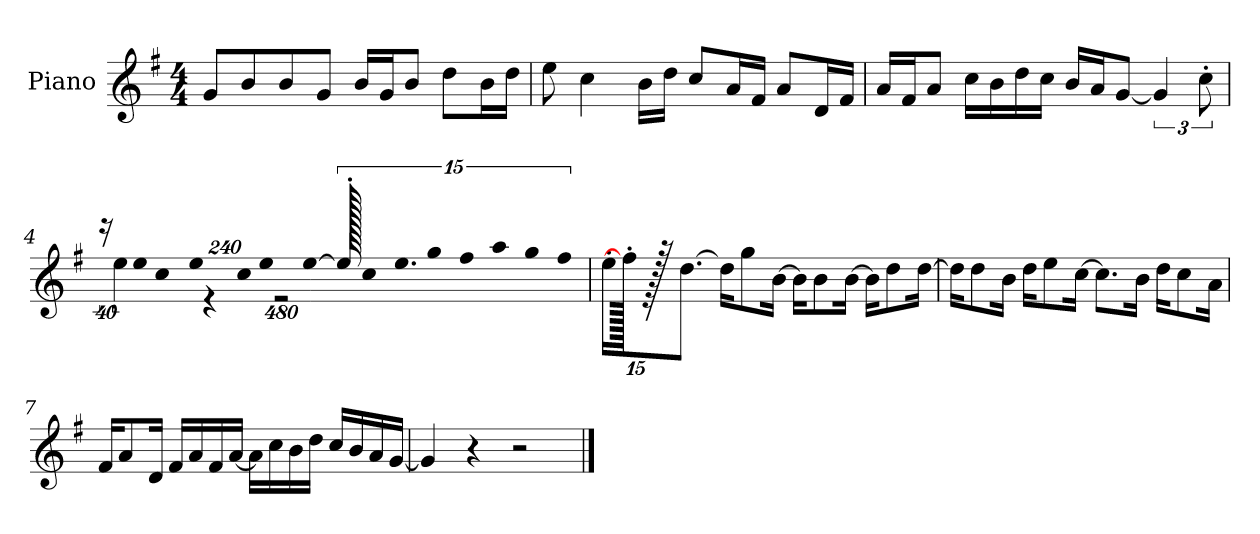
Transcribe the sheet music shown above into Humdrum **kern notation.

**kern
*part1
*staff1
*I"Piano
*I'P-no
*clefG2
*k[f#]
*M4/4
*MM90
=1
8g/L
8b/
8b/
8g/J
16b/LL
16g/J
8b/J
8dd\L
16b\L
16dd\JJ
=2
8ee\
4cc\
16b\LL
16dd\JJ
8cc/L
16a/L
16f#/JJ
8a/L
16d/L
16f#/JJ
=3
16a/LL
16f#/J
8a/J
16cc\LL
16b\
16dd\
16cc\JJ
16b/LL
16a/J
[8g/J
6g/]
12cc'\
!!LO:LB:g=z
=4
!LO:N:vis=32
*^
640%23r	960ryy
.	4ee'\
!LO:N:vis=16	!
1920%137ee/LL	.
!LO:N:vis=32	!
640%23cc/JK	.
!LO:N:vis=8	!
960%137ee/	.
.	4r
!LO:N:vis=16	!
1920%137cc/L	.
!LO:N:vis=32	!
640%23ee/K	.
[384%41ee/J	.
1920ee'/]	.
*Xbrackettup	*
!LO:N:vis=32	!
640%23cc/KLL	.
.	960%479r
!LO:N:vis=16.	!
960%103ee/	.
!LO:N:vis=16	!
1920%137gg/	.
!LO:N:vis=16	!
1920%137ff#/	.
!LO:N:vis=16	!
1920%137aa/	.
!LO:N:vis=32	!
640%23gg/K	.
[160%17ff#/J	.
*v	*v
=5
16ee'\KL
960ff#'/]
960r
[8.dd\J
16dd\KL]
8gg\
[16b\Jk
16b\KL]
8b\
[16b\Jk
16b\KL]
8dd\
[16dd\Jk
=6
16dd\KL]
8dd\
16b\Jk
16dd\KL
8ee\
[16cc\Jk
8.cc\L]
16b\Jk
16dd\KL
8cc\
16a\Jk
!!LO:LB:g=z
=7
16f#/KL
8a/
16d/Jk
16f#/LL
16a/
16f#/
[16a/JJ
16a\LL]
16cc\
16b\
16dd\JJ
16cc/LL
16b/
16a/
[16g/JJ
=8
4g/]
4r
2r
==
*-
